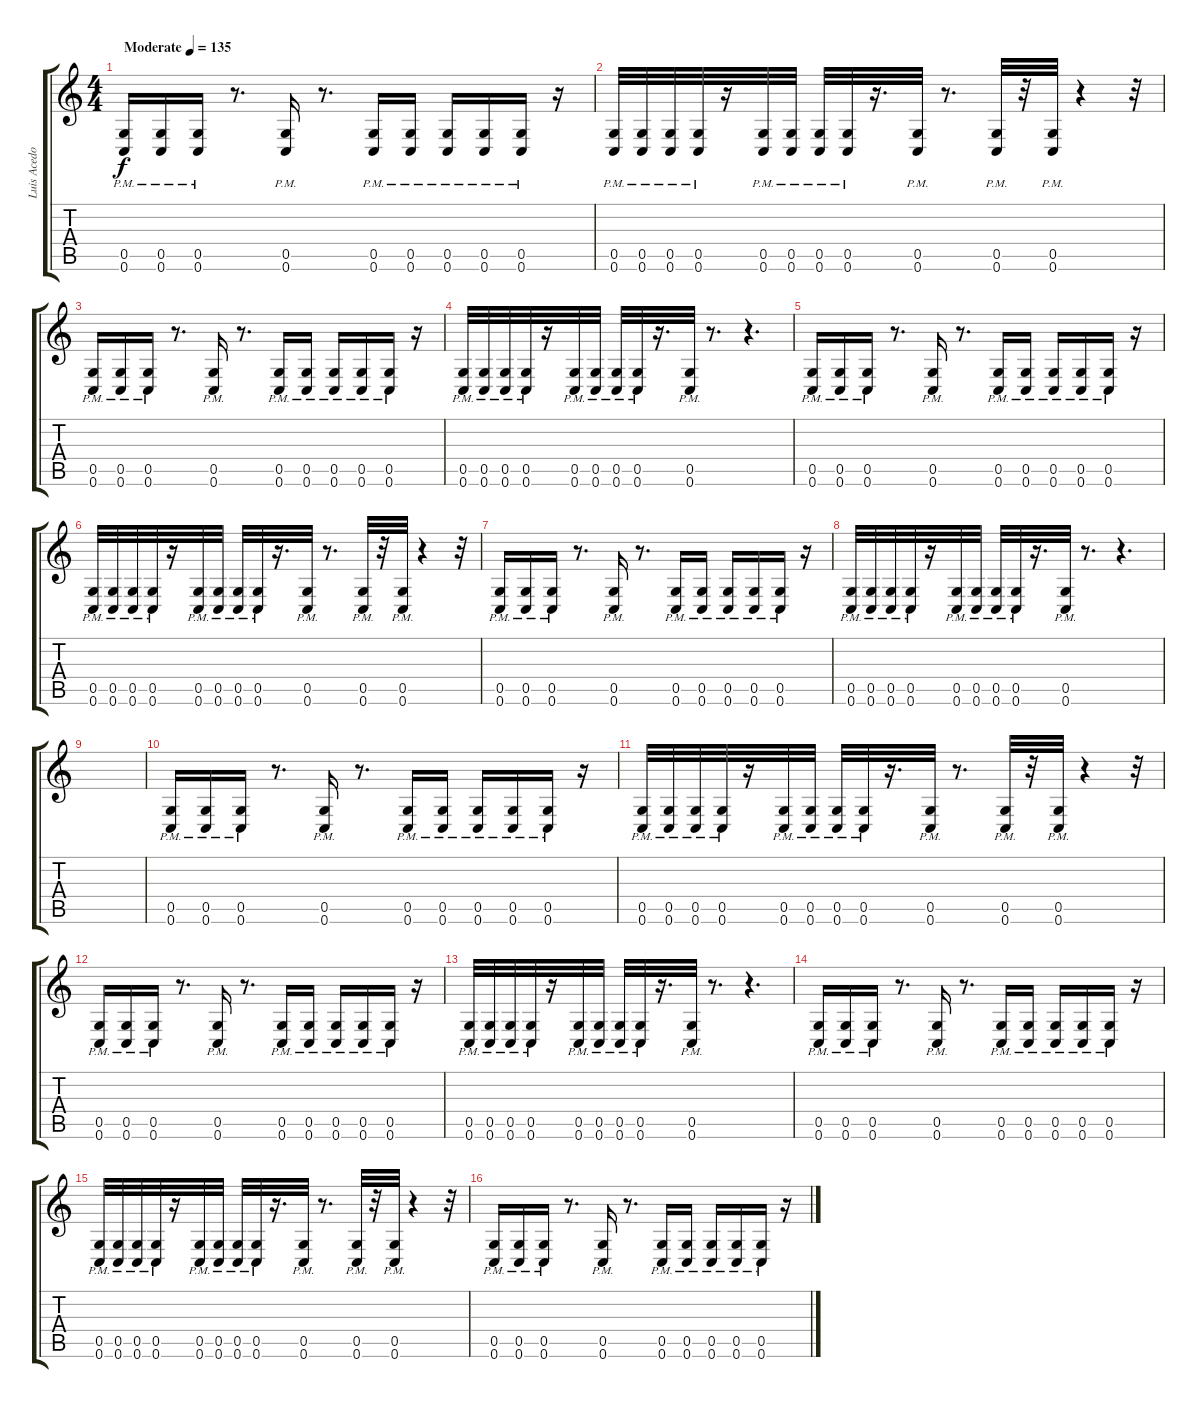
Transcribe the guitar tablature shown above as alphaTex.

\track ("Luis Acedo" "Luis Acedo") {instrument distortionguitar}
\staff {score tabs}
\tuning (D4 A3 F3 C3 G2 C2) {hide}
\ts (4 4)
\tempo (135 "Moderate")
\clef g2
\ks c
(0.5{pm} 0.6{pm}).16{dy f instrument distortionguitar} (0.5{pm} 0.6{pm}).16 (0.5{pm} 0.6{pm}).16 r.8{d} (0.5{pm} 0.6{pm}).16 r.8{d} (0.5{pm} 0.6{pm}).16 (0.5{pm} 0.6{pm}).16 (0.5{pm} 0.6{pm}).16 (0.5{pm} 0.6{pm}).16 (0.5{pm} 0.6{pm}).16 r.16 |
(0.5{pm} 0.6{pm}).32 (0.5{pm} 0.6{pm}).32 (0.5{pm} 0.6{pm}).32 (0.5{pm} 0.6{pm}).32 r.16 (0.5{pm} 0.6{pm}).32 (0.5{pm} 0.6{pm}).32 (0.5{pm} 0.6{pm}).32 (0.5{pm} 0.6{pm}).32 r.16{d} (0.5{pm} 0.6{pm}).32 r.8{d} (0.5{pm} 0.6{pm}).32 r.32 (0.5{pm} 0.6{pm}).32 r.4 r.32 |
(0.5{pm} 0.6{pm}).16 (0.5{pm} 0.6{pm}).16 (0.5{pm} 0.6{pm}).16 r.8{d} (0.5{pm} 0.6{pm}).16 r.8{d} (0.5{pm} 0.6{pm}).16 (0.5{pm} 0.6{pm}).16 (0.5{pm} 0.6{pm}).16 (0.5{pm} 0.6{pm}).16 (0.5{pm} 0.6{pm}).16 r.16 |
(0.5{pm} 0.6{pm}).32 (0.5{pm} 0.6{pm}).32 (0.5{pm} 0.6{pm}).32 (0.5{pm} 0.6{pm}).32 r.16 (0.5{pm} 0.6{pm}).32 (0.5{pm} 0.6{pm}).32 (0.5{pm} 0.6{pm}).32 (0.5{pm} 0.6{pm}).32 r.16{d} (0.5{pm} 0.6{pm}).32 r.8{d} r.4{d} |
(0.5{pm} 0.6{pm}).16 (0.5{pm} 0.6{pm}).16 (0.5{pm} 0.6{pm}).16 r.8{d} (0.5{pm} 0.6{pm}).16 r.8{d} (0.5{pm} 0.6{pm}).16 (0.5{pm} 0.6{pm}).16 (0.5{pm} 0.6{pm}).16 (0.5{pm} 0.6{pm}).16 (0.5{pm} 0.6{pm}).16 r.16 |
(0.5{pm} 0.6{pm}).32 (0.5{pm} 0.6{pm}).32 (0.5{pm} 0.6{pm}).32 (0.5{pm} 0.6{pm}).32 r.16 (0.5{pm} 0.6{pm}).32 (0.5{pm} 0.6{pm}).32 (0.5{pm} 0.6{pm}).32 (0.5{pm} 0.6{pm}).32 r.16{d} (0.5{pm} 0.6{pm}).32 r.8{d} (0.5{pm} 0.6{pm}).32 r.32 (0.5{pm} 0.6{pm}).32 r.4 r.32 |
(0.5{pm} 0.6{pm}).16 (0.5{pm} 0.6{pm}).16 (0.5{pm} 0.6{pm}).16 r.8{d} (0.5{pm} 0.6{pm}).16 r.8{d} (0.5{pm} 0.6{pm}).16 (0.5{pm} 0.6{pm}).16 (0.5{pm} 0.6{pm}).16 (0.5{pm} 0.6{pm}).16 (0.5{pm} 0.6{pm}).16 r.16 |
(0.5{pm} 0.6{pm}).32 (0.5{pm} 0.6{pm}).32 (0.5{pm} 0.6{pm}).32 (0.5{pm} 0.6{pm}).32 r.16 (0.5{pm} 0.6{pm}).32 (0.5{pm} 0.6{pm}).32 (0.5{pm} 0.6{pm}).32 (0.5{pm} 0.6{pm}).32 r.16{d} (0.5{pm} 0.6{pm}).32 r.8{d} r.4{d} |
|
(0.5{pm} 0.6{pm}).16 (0.5{pm} 0.6{pm}).16 (0.5{pm} 0.6{pm}).16 r.8{d} (0.5{pm} 0.6{pm}).16 r.8{d} (0.5{pm} 0.6{pm}).16 (0.5{pm} 0.6{pm}).16 (0.5{pm} 0.6{pm}).16 (0.5{pm} 0.6{pm}).16 (0.5{pm} 0.6{pm}).16 r.16 |
(0.5{pm} 0.6{pm}).32 (0.5{pm} 0.6{pm}).32 (0.5{pm} 0.6{pm}).32 (0.5{pm} 0.6{pm}).32 r.16 (0.5{pm} 0.6{pm}).32 (0.5{pm} 0.6{pm}).32 (0.5{pm} 0.6{pm}).32 (0.5{pm} 0.6{pm}).32 r.16{d} (0.5{pm} 0.6{pm}).32 r.8{d} (0.5{pm} 0.6{pm}).32 r.32 (0.5{pm} 0.6{pm}).32 r.4 r.32 |
(0.5{pm} 0.6{pm}).16 (0.5{pm} 0.6{pm}).16 (0.5{pm} 0.6{pm}).16 r.8{d} (0.5{pm} 0.6{pm}).16 r.8{d} (0.5{pm} 0.6{pm}).16 (0.5{pm} 0.6{pm}).16 (0.5{pm} 0.6{pm}).16 (0.5{pm} 0.6{pm}).16 (0.5{pm} 0.6{pm}).16 r.16 |
(0.5{pm} 0.6{pm}).32 (0.5{pm} 0.6{pm}).32 (0.5{pm} 0.6{pm}).32 (0.5{pm} 0.6{pm}).32 r.16 (0.5{pm} 0.6{pm}).32 (0.5{pm} 0.6{pm}).32 (0.5{pm} 0.6{pm}).32 (0.5{pm} 0.6{pm}).32 r.16{d} (0.5{pm} 0.6{pm}).32 r.8{d} r.4{d} |
(0.5{pm} 0.6{pm}).16 (0.5{pm} 0.6{pm}).16 (0.5{pm} 0.6{pm}).16 r.8{d} (0.5{pm} 0.6{pm}).16 r.8{d} (0.5{pm} 0.6{pm}).16 (0.5{pm} 0.6{pm}).16 (0.5{pm} 0.6{pm}).16 (0.5{pm} 0.6{pm}).16 (0.5{pm} 0.6{pm}).16 r.16 |
(0.5{pm} 0.6{pm}).32 (0.5{pm} 0.6{pm}).32 (0.5{pm} 0.6{pm}).32 (0.5{pm} 0.6{pm}).32 r.16 (0.5{pm} 0.6{pm}).32 (0.5{pm} 0.6{pm}).32 (0.5{pm} 0.6{pm}).32 (0.5{pm} 0.6{pm}).32 r.16{d} (0.5{pm} 0.6{pm}).32 r.8{d} (0.5{pm} 0.6{pm}).32 r.32 (0.5{pm} 0.6{pm}).32 r.4 r.32 |
(0.5{pm} 0.6{pm}).16 (0.5{pm} 0.6{pm}).16 (0.5{pm} 0.6{pm}).16 r.8{d} (0.5{pm} 0.6{pm}).16 r.8{d} (0.5{pm} 0.6{pm}).16 (0.5{pm} 0.6{pm}).16 (0.5{pm} 0.6{pm}).16 (0.5{pm} 0.6{pm}).16 (0.5{pm} 0.6{pm}).16 r.16
